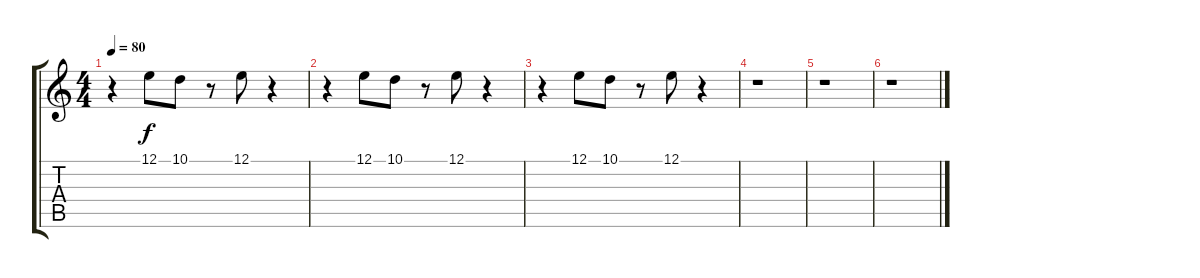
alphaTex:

\track "" {instrument synthvoice}
\staff {score tabs}
\tuning (E4 B3 G3 D3 A2 E2) {hide}
\ts (4 4)
\tempo 80
\clef g2
\ks c
r.4{dy f} 12.1.8 10.1.8 r.8 12.1.8 r.4 |
r.4 12.1.8 10.1.8 r.8 12.1.8 r.4 |
r.4 12.1.8 10.1.8 r.8 12.1.8 r.4 |
r.1 |
r.1 |
r.1
